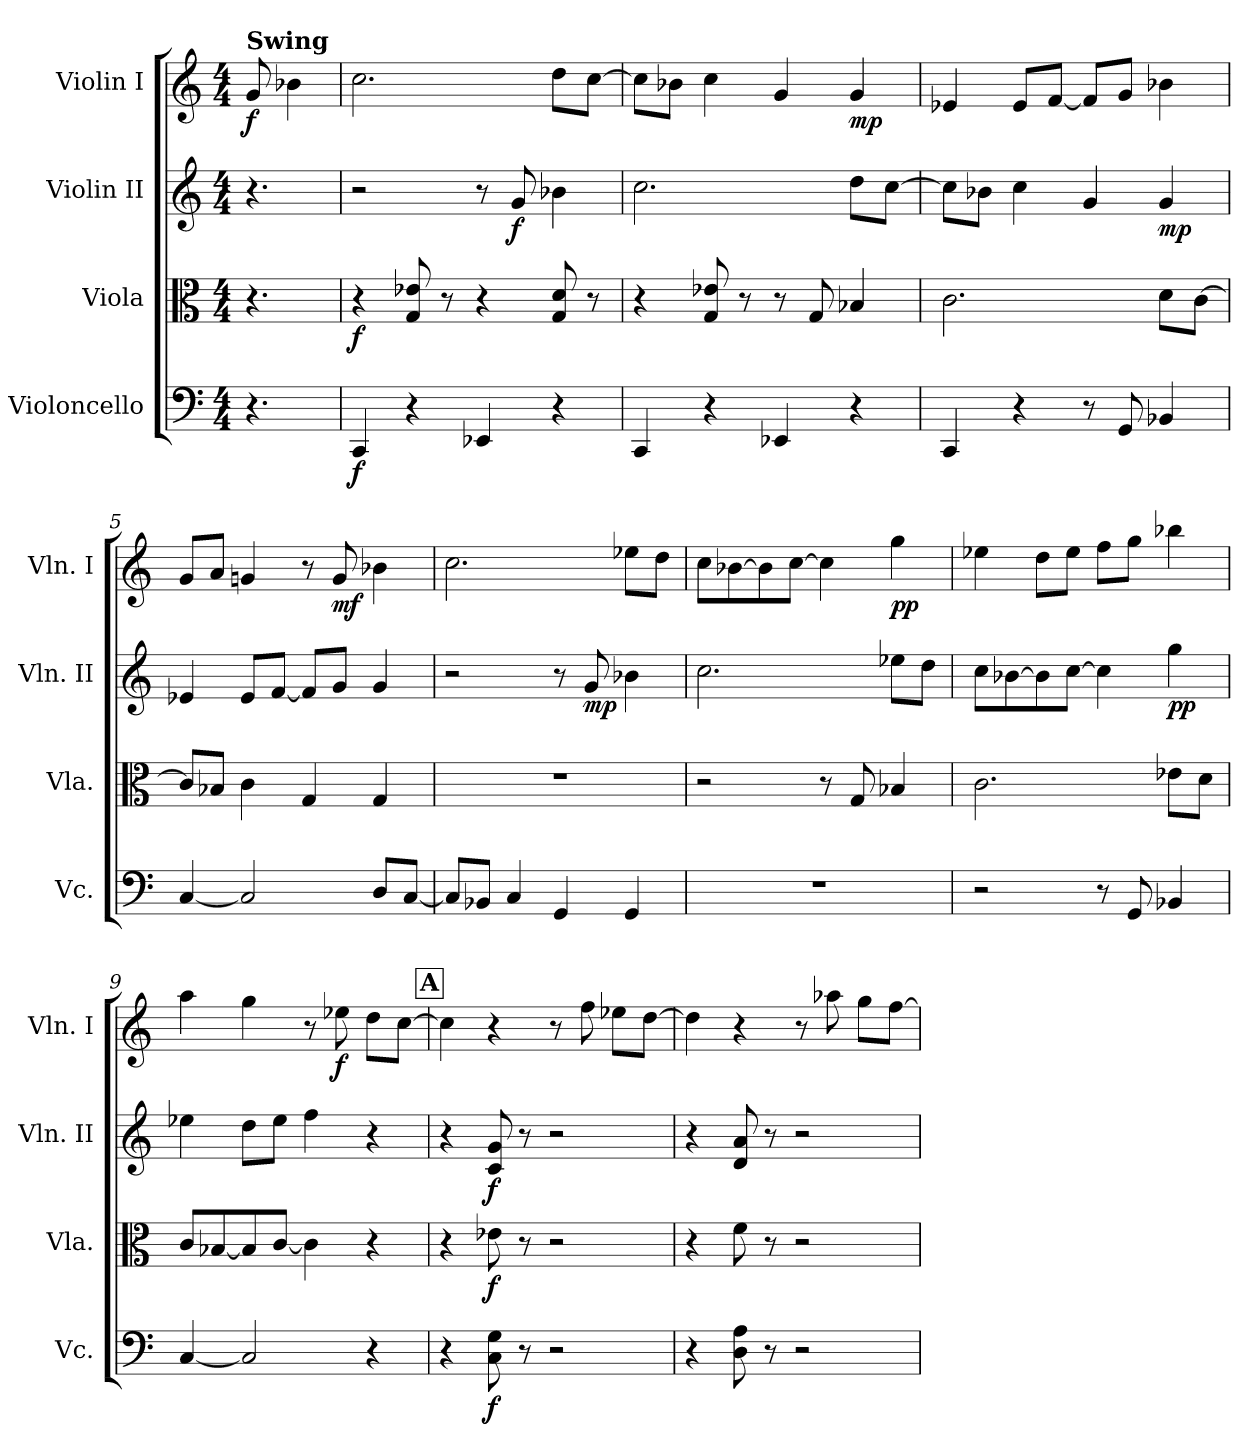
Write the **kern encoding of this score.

**kern	**dynam	**kern	**dynam	**kern	**dynam	**kern	**dynam
*part4	*part4	*part3	*part3	*part2	*part2	*part1	*part1
*staff4	*staff4	*staff3	*staff3	*staff2	*staff2	*staff1	*staff1
*I"Violoncello	*	*I"Viola	*	*I"Violin II	*	*I"Violin I	*
*I'Vc.	*	*I'Vla.	*	*I'Vln. II	*	*I'Vln. I	*
*clefF4	*	*clefC3	*	*clefG2	*	*clefG2	*
*k[]	*	*k[]	*	*k[]	*	*k[]	*
*M4/4	*	*M4/4	*	*M4/4	*	*M4/4	*
*MM120	*	*MM120	*	*MM120	*	*MM120	*
=1	=1	=1	=1	=1	=1	=1	=1
!	!	!	!	!	!	!LO:TX:a:B:t=Swing	!
!	!	!	!	!	!	!	!LO:DY:b
4.r	.	4.r	.	4.r	.	8g/	f
.	.	.	.	.	.	4b-X\	.
=2	=2	=2	=2	=2	=2	=2	=2
!	!LO:DY:b	!	!LO:DY:b	!	!	!	!
4CC/	f	4r	f	2r	.	2.cc\	.
4r	.	8G/ 8e-X/	.	.	.	.	.
.	.	8r	.	.	.	.	.
4EE-X/	.	4r	.	8r	.	.	.
!	!	!	!	!	!LO:DY:b	!	!
.	.	.	.	8g/	f	.	.
4r	.	8G/ 8d/	.	4b-X\	.	8dd\L	.
.	.	8r	.	.	.	[8cc\J	.
=3	=3	=3	=3	=3	=3	=3	=3
4CC/	.	4r	.	2.cc\	.	8cc\L]	.
.	.	.	.	.	.	8b-X\J	.
4r	.	8G/ 8e-X/	.	.	.	4cc\	.
.	.	8r	.	.	.	.	.
4EE-X/	.	8r	.	.	.	4g/	.
.	.	8G/	.	.	.	.	.
!	!	!	!	!	!	!	!LO:DY:b
4r	.	4B-X/	.	8dd\L	.	4g/	mp
.	.	.	.	[8cc\J	.	.	.
=4	=4	=4	=4	=4	=4	=4	=4
4CC/	.	2.c\	.	8cc\L]	.	4e-X/	.
.	.	.	.	8b-X\J	.	.	.
4r	.	.	.	4cc\	.	8e-/L	.
.	.	.	.	.	.	[8f/J	.
8r	.	.	.	4g/	.	8f/L]	.
8GG/	.	.	.	.	.	8g/J	.
!	!	!	!	!	!LO:DY:b	!	!
4BB-X/	.	8d\L	.	4g/	mp	4b-X\	.
.	.	[8c\J	.	.	.	.	.
!!LO:LB:g=z
=5	=5	=5	=5	=5	=5	=5	=5
[4C/	.	8c/L]	.	4e-X/	.	8g/L	.
.	.	8B-X/J	.	.	.	8a/J	.
2C/]	.	4c\	.	8e-/L	.	4gn/	.
.	.	.	.	[8f/J	.	.	.
.	.	4G/	.	8f/L]	.	8r	.
!	!	!	!	!	!	!	!LO:DY:b
.	.	.	.	8g/J	.	8g/	mf
8D/L	.	4G/	.	4g/	.	4b-X\	.
[8C/J	.	.	.	.	.	.	.
=6	=6	=6	=6	=6	=6	=6	=6
8C/L]	.	1r	.	2r	.	2.cc\	.
8BB-X/J	.	.	.	.	.	.	.
4C/	.	.	.	.	.	.	.
4GG/	.	.	.	8r	.	.	.
!	!	!	!	!	!LO:DY:b	!	!
.	.	.	.	8g/	mp	.	.
4GG/	.	.	.	4b-X\	.	8ee-X\L	.
.	.	.	.	.	.	8dd\J	.
=7	=7	=7	=7	=7	=7	=7	=7
1r	.	2r	.	2.cc\	.	8cc\L	.
.	.	.	.	.	.	[8b-X\	.
.	.	.	.	.	.	8b-\]	.
.	.	.	.	.	.	[8cc\J	.
.	.	8r	.	.	.	4cc\]	.
.	.	8G/	.	.	.	.	.
!	!	!	!	!	!	!	!LO:DY:b
.	.	4B-X/	.	8ee-X\L	.	4gg\	pp
.	.	.	.	8dd\J	.	.	.
=8	=8	=8	=8	=8	=8	=8	=8
2r	.	2.c\	.	8cc\L	.	4ee-X\	.
.	.	.	.	[8b-X\	.	.	.
.	.	.	.	8b-\]	.	8dd\L	.
.	.	.	.	[8cc\J	.	8ee-\J	.
8r	.	.	.	4cc\]	.	8ff\L	.
8GG/	.	.	.	.	.	8gg\J	.
!	!	!	!	!	!LO:DY:b	!	!
4BB-X/	.	8e-X\L	.	4gg\	pp	4bb-X\	.
.	.	8d\J	.	.	.	.	.
!!LO:PB:g=z
=9	=9	=9	=9	=9	=9	=9	=9
[4C/	.	8c/L	.	4ee-X\	.	4aa\	.
.	.	[8B-X/	.	.	.	.	.
2C/]	.	8B-/]	.	8dd\L	.	4gg\	.
.	.	[8c/J	.	8ee-\J	.	.	.
.	.	4c\]	.	4ff\	.	8r	.
!	!	!	!	!	!	!	!LO:DY:b
.	.	.	.	.	.	8ee-X\	f
4r	.	4r	.	4r	.	8dd\L	.
.	.	.	.	.	.	[8cc\J	.
!!LO:REH:place=s1:a:B:fs=19.9975:t=A
=10	=10	=10	=10	=10	=10	=10	=10
4r	.	4r	.	4r	.	4cc\]	.
!	!LO:DY:b	!	!LO:DY:b	!	!LO:DY:b	!	!
8C\ 8G\	f	8e-X\	f	8c/ 8g/	f	4r	.
8r	.	8r	.	8r	.	.	.
2r	.	2r	.	2r	.	8r	.
.	.	.	.	.	.	8ff\	.
.	.	.	.	.	.	8ee-X\L	.
.	.	.	.	.	.	[8dd\J	.
=11	=11	=11	=11	=11	=11	=11	=11
4r	.	4r	.	4r	.	4dd\]	.
8D\ 8A\	.	8f\	.	8d/ 8a/	.	4r	.
8r	.	8r	.	8r	.	.	.
2r	.	2r	.	2r	.	8r	.
.	.	.	.	.	.	8aa-X\	.
.	.	.	.	.	.	8gg\L	.
.	.	.	.	.	.	[8ff\J	.
=	=	=	=	=	=	=	=
*-	*-	*-	*-	*-	*-	*-	*-
